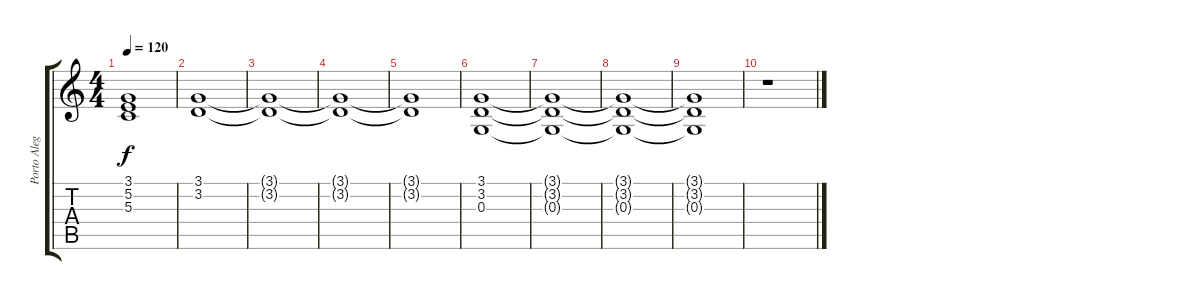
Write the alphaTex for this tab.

\track ("Porto Alegre Symphony Orchestra" "Porto Aleg") {instrument stringensemble1}
\staff {score tabs}
\tuning (E4 B3 G3 D3 A2 E2) {hide}
\ts (4 4)
\tempo 120
\clef g2
\ks c
(3.1{t} 5.2{t} 5.3{t}).1{dy f} |
(3.1 3.2).1 |
(3.1{t} 3.2{t}).1 |
(3.1{t} 3.2{t}).1 |
(3.1{t} 3.2{t}).1 |
(3.1 3.2 0.3).1{volume 11} |
(3.1{t} 3.2{t} 0.3{t}).1{volume 9} |
(3.1{t} 3.2{t} 0.3{t}).1{volume 7} |
(3.1{t} 3.2{t} 0.3{t}).1{volume 4} |
r.1
